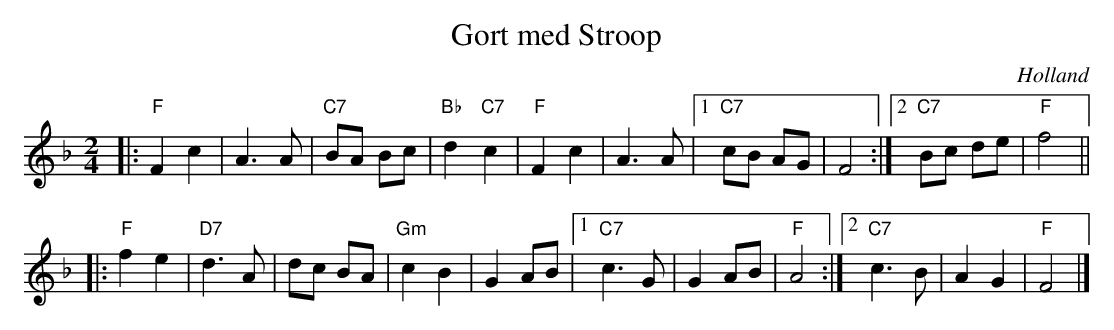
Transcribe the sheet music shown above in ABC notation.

X:1
T: Gort med Stroop
O: Holland
M: 2/4
L: 1/8
K: F
|:\
"F"F2 c2 | A3 A | "C7"BA Bc | "Bb"d2 "C7"c2 |\
"F"F2 c2 | A3 A |1 "C7"cB AG | F4 :|2 "C7"Bc de | "F"f4 ||
|:\
"F"f2 e2 | "D7"d3 A | dc BA | "Gm"c2 B2 |\
G2 AB |\
[1 "C7"c3 G | G2 AB | "F"A4 :|\
[2 "C7"c3 B | A2 G2 | "F"F4 |]
